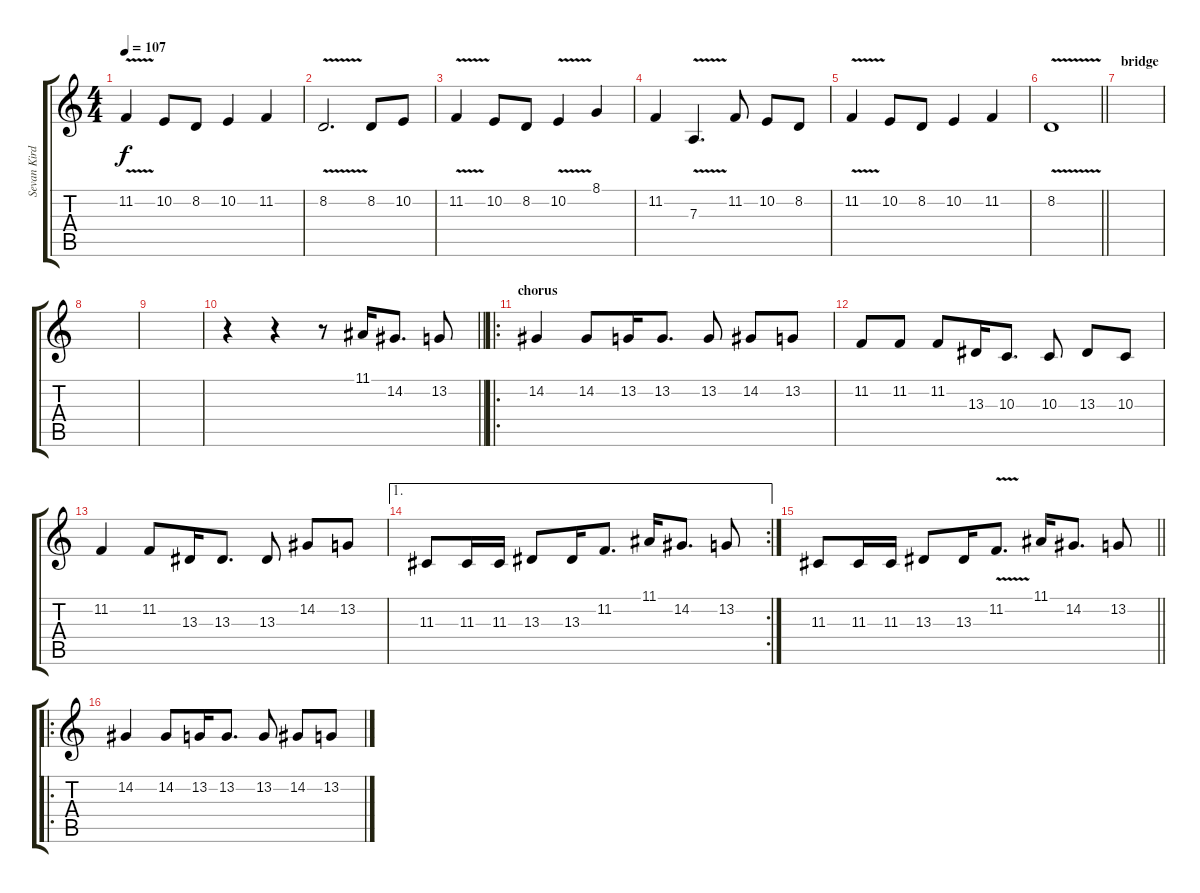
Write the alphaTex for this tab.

\track ("Sevan Kirder" "Sevan Kird") {instrument bagpipe}
\staff {score tabs}
\tuning (B3 Gb3 D3 A2 E2 B1) {hide}
\ts (4 4)
\tempo 107
\clef g2
\ks c
11.2{v}.4{dy f} 10.2.8 8.2.8 10.2.4 11.2.4 |
8.2{v}.2{d} 8.2.8 10.2.8 |
11.2{v}.4 10.2.8 8.2.8 10.2{v}.4 8.1.4 |
11.2.4 7.3{v}.4{d} 11.2.8 10.2.8 8.2.8 |
11.2{v}.4 10.2.8 8.2.8 10.2.4 11.2.4 |
\barLineRight lightlight
8.2{v}.1 |
\section ("" "bridge")
|
|
|
\barLineRight lightlight
r.4 r.4 r.8 11.1.16 14.2.8{d} 13.2.8 |
\ro
\section ("" "chorus")
14.2.4 14.2.8 13.2.16 13.2.8{d} 13.2.8 14.2.8 13.2.8 |
11.2.8 11.2.8 11.2.8 13.3.16 10.3.8{d} 10.3.8 13.3.8 10.3.8 |
11.2.4 11.2.8 13.3.16 13.3.8{d} 13.3.8 14.2.8 13.2.8 |
\ae 1
\rc 2
11.3.8 11.3.16 11.3.16 13.3.8 13.3.16 11.2.8{d} 11.1.16 14.2.8{d} 13.2.8 |
\barLineRight lightlight
11.3.8 11.3.16 11.3.16 13.3.8 13.3.16 11.2{v}.8{d} 11.1.16 14.2.8{d} 13.2.8 |
\ro
\section ("" "")
14.2.4 14.2.8 13.2.16 13.2.8{d} 13.2.8 14.2.8 13.2.8
